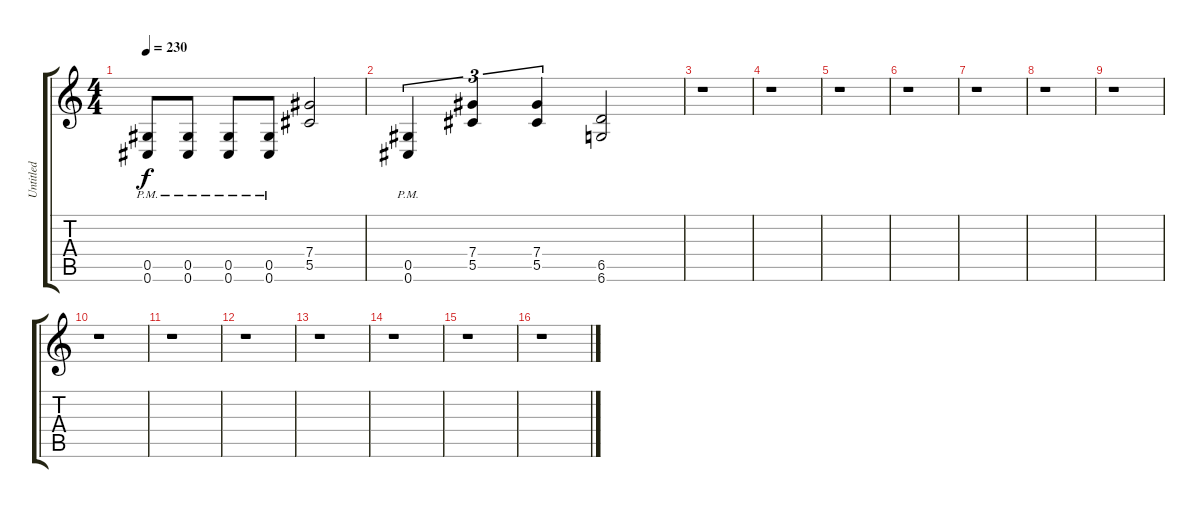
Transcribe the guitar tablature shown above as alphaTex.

\track ("Untitled" "Untitled") {instrument distortionguitar}
\staff {score tabs}
\tuning (Eb4 Bb3 Gb3 Db3 Ab2 Db2) {hide}
\ts (4 4)
\tempo 230
\clef g2
\ks c
(0.5{pm} 0.6{pm}).8{dy f} (0.5{pm} 0.6{pm}).8 (0.5{pm} 0.6{pm}).8 (0.5{pm} 0.6{pm}).8 (7.4 5.5).2 |
(0.5{pm} 0.6{pm}).4{tu (3 2)} (7.4 5.5).4{tu (3 2)} (7.4 5.5).4{tu (3 2)} (6.5 6.6).2 |
r.1 |
r.1 |
r.1 |
r.1 |
r.1 |
r.1 |
r.1 |
r.1 |
r.1 |
r.1 |
r.1 |
r.1 |
r.1 |
r.1
